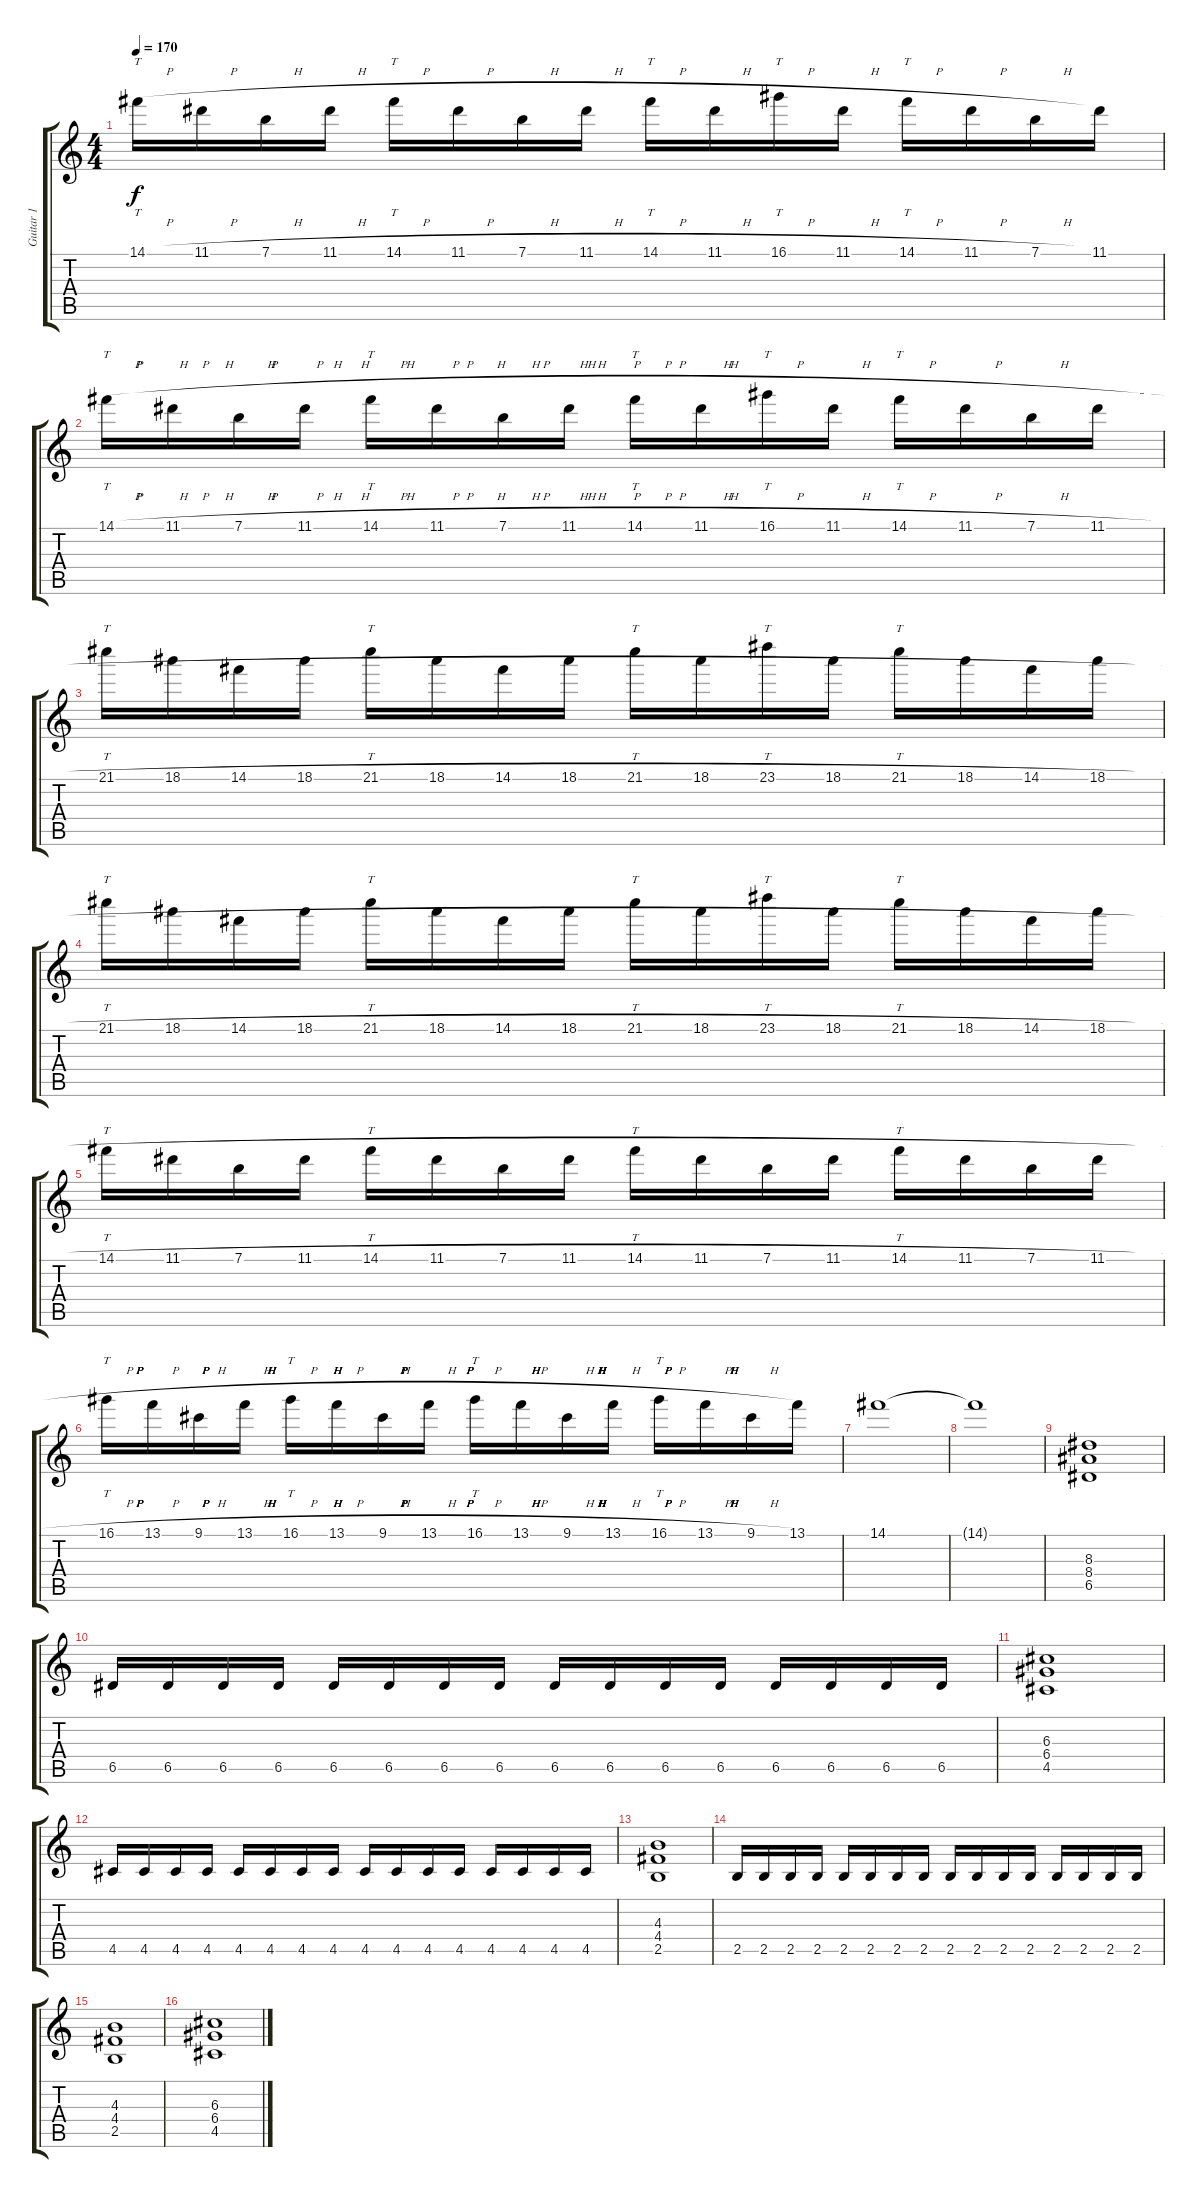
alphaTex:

\track ("Guitar 1" "Guitar 1") {instrument distortionguitar}
\staff {score tabs}
\tuning (E4 B3 G3 D3 A2 E2) {hide}
\ts (4 4)
\tempo 170
\clef g2
\ks c
14.1{h}.16{tt dy f} 11.1{h}.16 7.1{h}.16 11.1{h}.16 14.1{h}.16{tt} 11.1{h}.16 7.1{h}.16 11.1{h}.16 14.1{h}.16{tt} 11.1{h}.16 16.1{h}.16{tt} 11.1{h}.16 14.1{h}.16{tt} 11.1{h}.16 7.1{h}.16 11.1.16 |
14.1{h}.16{tt} 11.1{h}.16 7.1{h}.16 11.1{h}.16 14.1{h}.16{tt} 11.1{h}.16 7.1{h}.16 11.1{h}.16 14.1{h}.16{tt} 11.1{h}.16 16.1{h}.16{tt} 11.1{h}.16 14.1{h}.16{tt} 11.1{h}.16 7.1{h}.16 11.1{h}.16 |
21.1{h}.16{tt} 18.1{h}.16 14.1{h}.16 18.1{h}.16 21.1{h}.16{tt} 18.1{h}.16 14.1{h}.16 18.1{h}.16 21.1{h}.16{tt} 18.1{h}.16 23.1{h}.16{tt} 18.1{h}.16 21.1{h}.16{tt} 18.1{h}.16 14.1{h}.16 18.1{h}.16 |
21.1{h}.16{tt} 18.1{h}.16 14.1{h}.16 18.1{h}.16 21.1{h}.16{tt} 18.1{h}.16 14.1{h}.16 18.1{h}.16 21.1{h}.16{tt} 18.1{h}.16 23.1{h}.16{tt} 18.1{h}.16 21.1{h}.16{tt} 18.1{h}.16 14.1{h}.16 18.1{h}.16 |
14.1{h}.16{tt} 11.1{h}.16 7.1{h}.16 11.1{h}.16 14.1{h}.16{tt} 11.1{h}.16 7.1{h}.16 11.1{h}.16 14.1{h}.16{tt} 11.1{h}.16 7.1{h}.16 11.1{h}.16 14.1{h}.16{tt} 11.1{h}.16 7.1{h}.16 11.1{h}.16 |
16.1{h}.16{tt} 13.1{h}.16 9.1{h}.16 13.1{h}.16 16.1{h}.16{tt} 13.1{h}.16 9.1{h}.16 13.1{h}.16 16.1{h}.16{tt} 13.1{h}.16 9.1{h}.16 13.1{h}.16 16.1{h}.16{tt} 13.1{h}.16 9.1{h}.16 13.1.16 |
14.1.1 |
14.1{t}.1 |
(8.3 8.4 6.5).1{volume 12} |
6.5.16 6.5.16 6.5.16 6.5.16 6.5.16 6.5.16 6.5.16 6.5.16 6.5.16 6.5.16 6.5.16 6.5.16 6.5.16 6.5.16 6.5.16 6.5.16 |
(6.3 6.4 4.5).1 |
4.5.16 4.5.16 4.5.16 4.5.16 4.5.16 4.5.16 4.5.16 4.5.16 4.5.16 4.5.16 4.5.16 4.5.16 4.5.16 4.5.16 4.5.16 4.5.16 |
(4.3 4.4 2.5).1 |
2.5.16 2.5.16 2.5.16 2.5.16 2.5.16 2.5.16 2.5.16 2.5.16 2.5.16 2.5.16 2.5.16 2.5.16 2.5.16 2.5.16 2.5.16 2.5.16 |
(4.3 4.4 2.5).1 |
(6.3 6.4 4.5).1
